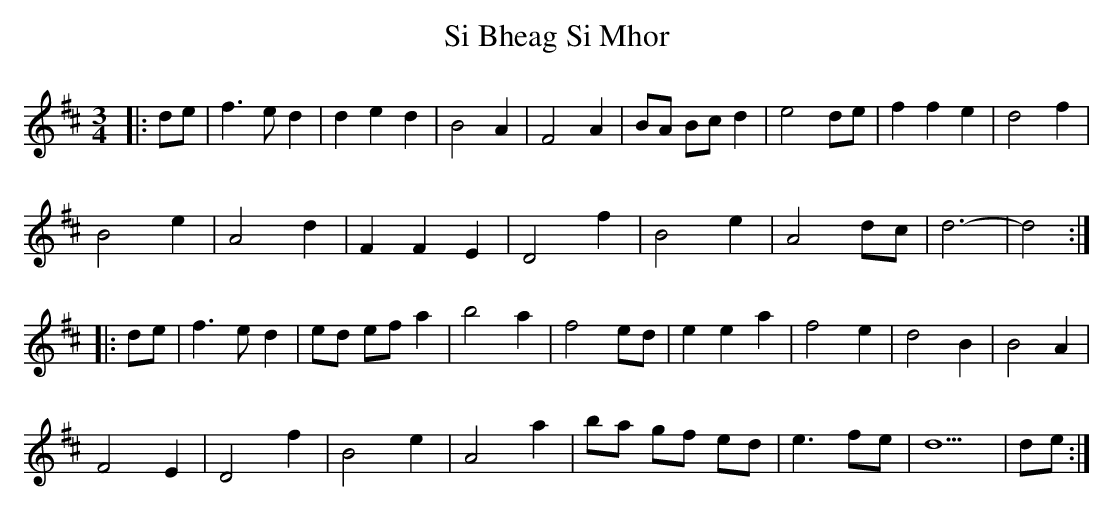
X:1
T: Si Bheag Si Mhor
M: 3/4
L: 1/8
K: D Major
|: de |\
f3 e d2 | d2 e2 d2 |B4 A2 | F4 A2 | BA Bc d2 | e4 de | f2 f2 e2 | d4 f2 |
B4 e2 | A4 d2 | F2 F2 E2 | D4 f2 | B4 e2 | A4 dc | d6- | d4 :|
|: de |\
f3 e d2 | ed ef a2 | b4 a2 | f4 ed | e2 e2 a2 | f4 e2 | d4 B2 | B4 A2 |
F4 E2 | D4 f2|B4 e2 | A4 a2| ba gf ed | e3 fe | d10 | de :|\
